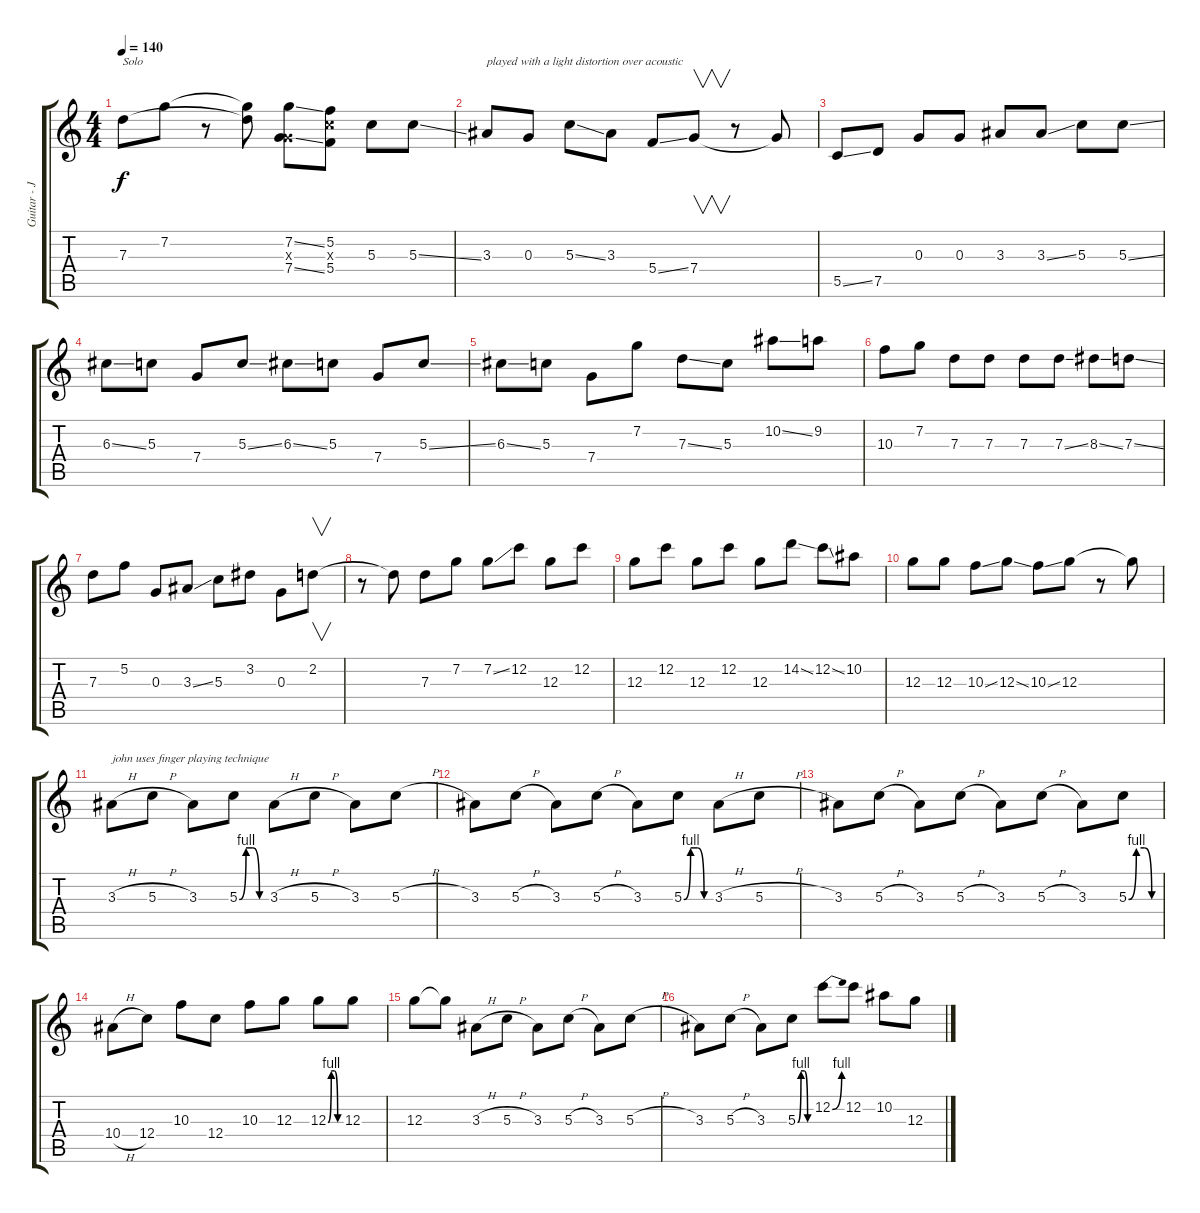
\track ("Guitar - John butler" "Guitar - J") {instrument acousticguitarsteel}
\staff {score tabs}
\tuning (E4 C4 G3 C3 G2 C2) {hide}
\ts (4 4)
\tempo 140
\clef g2
\ks c
7.3.8{txt "Solo" dy f} 7.2.8 r.8 (7.2{t} 7.3{t}).8 (7.2{ss} 0.3{x} 7.4{ss}).8 (5.2 5.3{x} 5.4).8 5.3.8 5.3{ss}.8 |
3.3.8{txt "played with a light distortion over acoustic"} 0.3.8 5.3{ss}.8 3.3.8 5.4{ss}.8 7.4.8{v} r.8 7.4{t}.8 |
5.5{ss}.8 7.5.8 0.3.8 0.3.8 3.3.8 3.3{ss}.8 5.3.8 5.3{ss}.8 |
6.3{ss}.8 5.3.8 7.4.8 5.3{ss}.8 6.3{ss}.8 5.3.8 7.4.8 5.3{ss}.8 |
6.3{ss}.8 5.3.8 7.4.8 7.2.8 7.3{ss}.8 5.3.8 10.2{ss}.8 9.2.8 |
10.3.8 7.2.8 7.3.8 7.3.8 7.3.8 7.3{ss}.8 8.3{ss}.8 7.3{ss}.8 |
7.3.8 5.2.8 0.3.8 3.3{ss}.8 5.3.8 3.2.8 0.3.8 2.2.8{v} |
r.8 2.2{t}.8 7.3.8 7.2.8 7.2{ss}.8 12.2.8 12.3.8 12.2.8 |
12.3.8 12.2.8 12.3.8 12.2.8 12.3.8 14.2{ss}.8 12.2{ss}.8 10.2.8 |
12.3.8 12.3.8 10.3{ss}.8 12.3{ss}.8 10.3{ss}.8 12.3.8 r.8 12.3{t}.8 |
3.3{h}.8{txt "john uses finger playing technique"} 5.3{h}.8 3.3.8 5.3{be (custom 0 0 15 4 30 4 45 0 60 0)}.8 3.3{h}.8 5.3{h}.8 3.3.8 5.3{h}.8 |
3.3.8 5.3{h}.8 3.3.8 5.3{h}.8 3.3.8 5.3{be (custom 0 0 15 4 30 4 45 0 60 0)}.8 3.3{h}.8 5.3{h}.8 |
3.3.8 5.3{h}.8 3.3.8 5.3{h}.8 3.3.8 5.3{h}.8 3.3.8 5.3{be (custom 0 0 15 4 30 4 45 0 60 0)}.8 |
10.4{h}.8 12.4.8 10.3.8 12.4.8 10.3.8 12.3.8 12.3{be (custom 0 0 15 4 30 4 45 0 60 0)}.8 12.3.8 |
12.3.8 12.3{t}.8 3.3{h}.8 5.3{h}.8 3.3.8 5.3{h}.8 3.3.8 5.3{h}.8 |
3.3.8 5.3{h}.8 3.3.8 5.3{be (custom 0 0 15 4 30 4 45 0 60 0)}.8 12.2{be (bend 0 0 60 4)}.8 12.2.8 10.2.8 12.3.8
